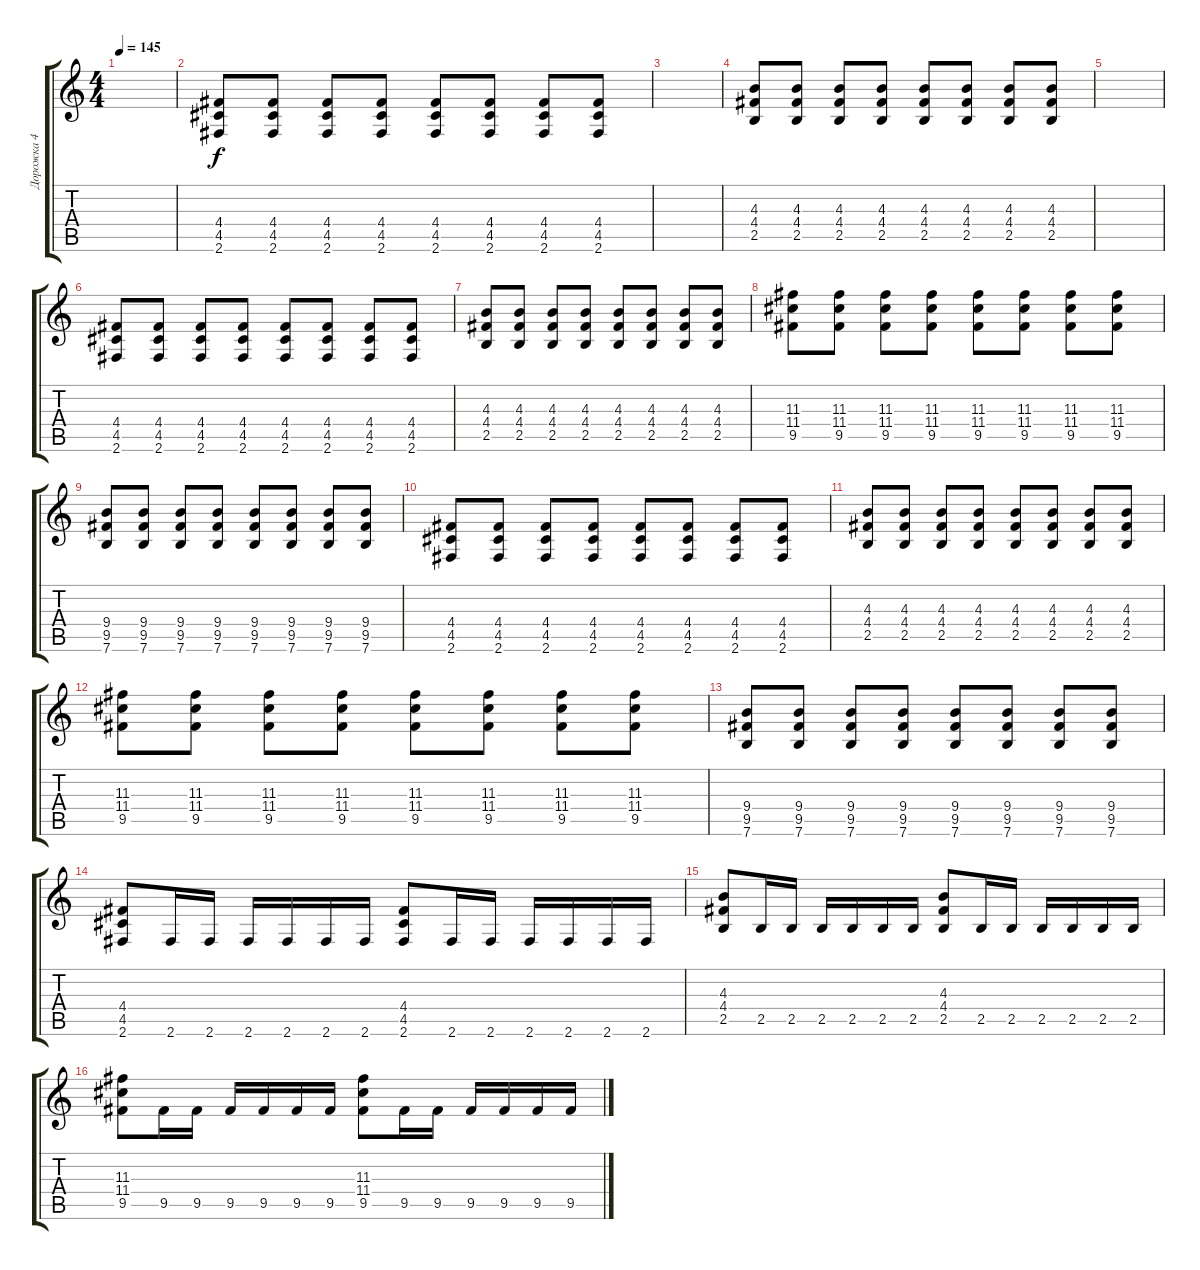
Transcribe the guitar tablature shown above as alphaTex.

\track ("Дорожка 4" "Дорожка 4") {instrument distortionguitar}
\staff {score tabs}
\tuning (E4 B3 G3 D3 A2 E2) {hide}
\ts (4 4)
\tempo 145
\clef g2
\ks c
|
(4.4 4.5 2.6).8 (4.4 4.5 2.6).8 (4.4 4.5 2.6).8 (4.4 4.5 2.6).8 (4.4 4.5 2.6).8 (4.4 4.5 2.6).8 (4.4 4.5 2.6).8 (4.4 4.5 2.6).8 |
|
(4.3 4.4 2.5).8 (4.3 4.4 2.5).8 (4.3 4.4 2.5).8 (4.3 4.4 2.5).8 (4.3 4.4 2.5).8 (4.3 4.4 2.5).8 (4.3 4.4 2.5).8 (4.3 4.4 2.5).8 |
|
(4.4 4.5 2.6).8 (4.4 4.5 2.6).8 (4.4 4.5 2.6).8 (4.4 4.5 2.6).8 (4.4 4.5 2.6).8 (4.4 4.5 2.6).8 (4.4 4.5 2.6).8 (4.4 4.5 2.6).8 |
(4.3 4.4 2.5).8 (4.3 4.4 2.5).8 (4.3 4.4 2.5).8 (4.3 4.4 2.5).8 (4.3 4.4 2.5).8 (4.3 4.4 2.5).8 (4.3 4.4 2.5).8 (4.3 4.4 2.5).8 |
(11.3 11.4 9.5).8 (11.3 11.4 9.5).8 (11.3 11.4 9.5).8 (11.3 11.4 9.5).8 (11.3 11.4 9.5).8 (11.3 11.4 9.5).8 (11.3 11.4 9.5).8 (11.3 11.4 9.5).8 |
(9.4 9.5 7.6).8 (9.4 9.5 7.6).8 (9.4 9.5 7.6).8 (9.4 9.5 7.6).8 (9.4 9.5 7.6).8 (9.4 9.5 7.6).8 (9.4 9.5 7.6).8 (9.4 9.5 7.6).8 |
(4.4 4.5 2.6).8 (4.4 4.5 2.6).8 (4.4 4.5 2.6).8 (4.4 4.5 2.6).8 (4.4 4.5 2.6).8 (4.4 4.5 2.6).8 (4.4 4.5 2.6).8 (4.4 4.5 2.6).8 |
(4.3 4.4 2.5).8 (4.3 4.4 2.5).8 (4.3 4.4 2.5).8 (4.3 4.4 2.5).8 (4.3 4.4 2.5).8 (4.3 4.4 2.5).8 (4.3 4.4 2.5).8 (4.3 4.4 2.5).8 |
(11.3 11.4 9.5).8 (11.3 11.4 9.5).8 (11.3 11.4 9.5).8 (11.3 11.4 9.5).8 (11.3 11.4 9.5).8 (11.3 11.4 9.5).8 (11.3 11.4 9.5).8 (11.3 11.4 9.5).8 |
(9.4 9.5 7.6).8 (9.4 9.5 7.6).8 (9.4 9.5 7.6).8 (9.4 9.5 7.6).8 (9.4 9.5 7.6).8 (9.4 9.5 7.6).8 (9.4 9.5 7.6).8 (9.4 9.5 7.6).8 |
(4.4 4.5 2.6).8 2.6.16 2.6.16 2.6.16 2.6.16 2.6.16 2.6.16 (4.4 4.5 2.6).8 2.6.16 2.6.16 2.6.16 2.6.16 2.6.16 2.6.16 |
(4.3 4.4 2.5).8 2.5.16 2.5.16 2.5.16 2.5.16 2.5.16 2.5.16 (4.3 4.4 2.5).8 2.5.16 2.5.16 2.5.16 2.5.16 2.5.16 2.5.16 |
(11.3 11.4 9.5).8 9.5.16 9.5.16 9.5.16 9.5.16 9.5.16 9.5.16 (11.3 11.4 9.5).8 9.5.16 9.5.16 9.5.16 9.5.16 9.5.16 9.5.16
